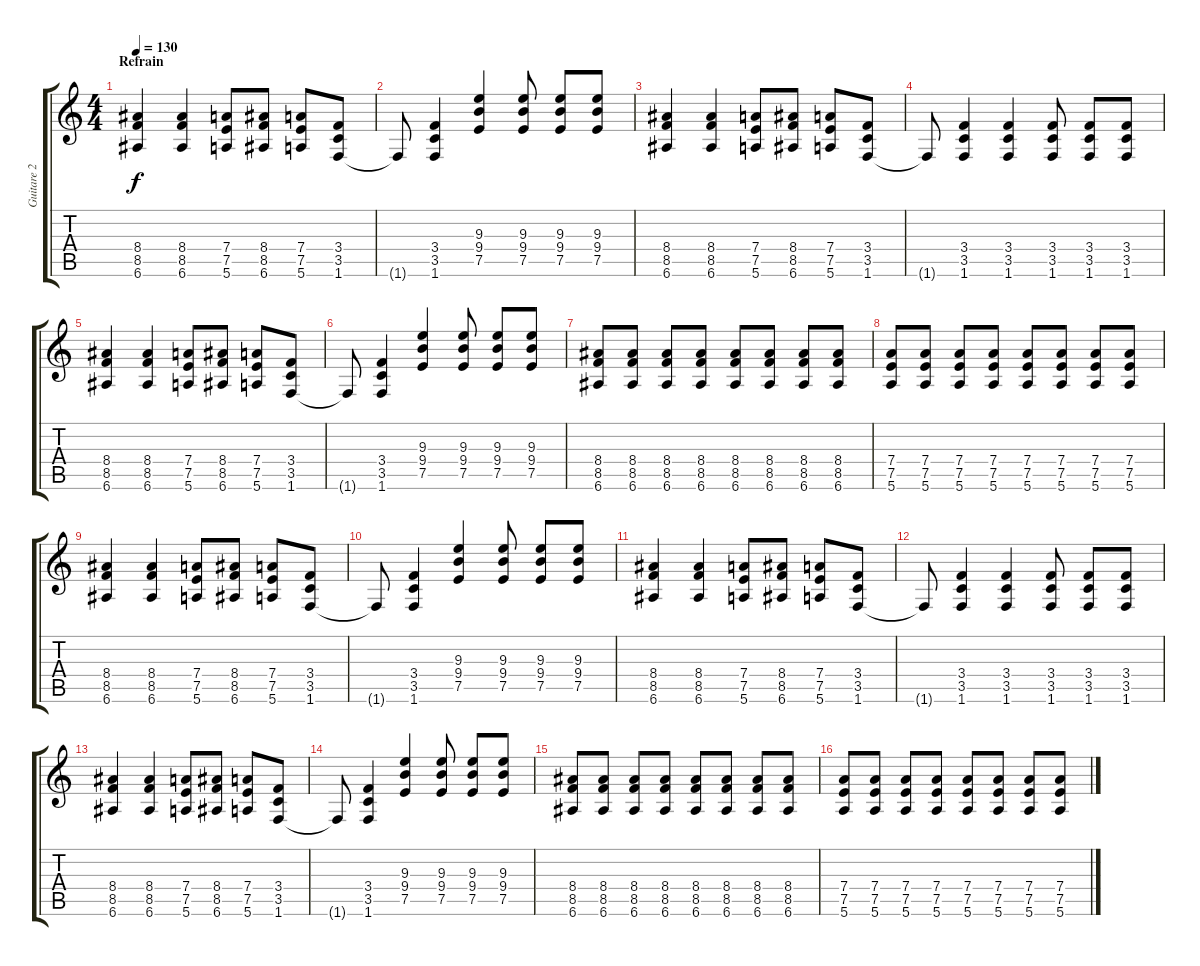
\track ("Guitare 2" "Guitare 2") {instrument electricguitarclean}
\staff {score tabs}
\tuning (E4 B3 G3 D3 A2 E2) {hide}
\ts (4 4)
\section ("" "Refrain")
\tempo 130
\clef g2
\ks c
(8.4 8.5 6.6).4{dy f instrument distortionguitar} (8.4 8.5 6.6).4 (7.4 7.5 5.6).8 (8.4 8.5 6.6).8 (7.4 7.5 5.6).8 (3.4 3.5 1.6).8 |
1.6{t}.8 (3.4 3.5 1.6).4 (9.3 9.4 7.5).4 (9.3 9.4 7.5).8 (9.3 9.4 7.5).8 (9.3 9.4 7.5).8 |
(8.4 8.5 6.6).4{instrument distortionguitar} (8.4 8.5 6.6).4 (7.4 7.5 5.6).8 (8.4 8.5 6.6).8 (7.4 7.5 5.6).8 (3.4 3.5 1.6).8 |
1.6{t}.8 (3.4 3.5 1.6).4 (3.4 3.5 1.6).4 (3.4 3.5 1.6).8 (3.4 3.5 1.6).8 (3.4 3.5 1.6).8 |
(8.4 8.5 6.6).4{instrument distortionguitar} (8.4 8.5 6.6).4 (7.4 7.5 5.6).8 (8.4 8.5 6.6).8 (7.4 7.5 5.6).8 (3.4 3.5 1.6).8 |
1.6{t}.8 (3.4 3.5 1.6).4 (9.3 9.4 7.5).4 (9.3 9.4 7.5).8 (9.3 9.4 7.5).8 (9.3 9.4 7.5).8 |
(8.4 8.5 6.6).8{instrument distortionguitar} (8.4 8.5 6.6).8 (8.4 8.5 6.6).8 (8.4 8.5 6.6).8 (8.4 8.5 6.6).8 (8.4 8.5 6.6).8 (8.4 8.5 6.6).8 (8.4 8.5 6.6).8 |
(7.4 7.5 5.6).8 (7.4 7.5 5.6).8 (7.4 7.5 5.6).8 (7.4 7.5 5.6).8 (7.4 7.5 5.6).8 (7.4 7.5 5.6).8 (7.4 7.5 5.6).8 (7.4 7.5 5.6).8 |
(8.4 8.5 6.6).4{instrument distortionguitar} (8.4 8.5 6.6).4 (7.4 7.5 5.6).8 (8.4 8.5 6.6).8 (7.4 7.5 5.6).8 (3.4 3.5 1.6).8 |
1.6{t}.8 (3.4 3.5 1.6).4 (9.3 9.4 7.5).4 (9.3 9.4 7.5).8 (9.3 9.4 7.5).8 (9.3 9.4 7.5).8 |
(8.4 8.5 6.6).4{instrument distortionguitar} (8.4 8.5 6.6).4 (7.4 7.5 5.6).8 (8.4 8.5 6.6).8 (7.4 7.5 5.6).8 (3.4 3.5 1.6).8 |
1.6{t}.8 (3.4 3.5 1.6).4 (3.4 3.5 1.6).4 (3.4 3.5 1.6).8 (3.4 3.5 1.6).8 (3.4 3.5 1.6).8 |
(8.4 8.5 6.6).4{instrument distortionguitar} (8.4 8.5 6.6).4 (7.4 7.5 5.6).8 (8.4 8.5 6.6).8 (7.4 7.5 5.6).8 (3.4 3.5 1.6).8 |
1.6{t}.8 (3.4 3.5 1.6).4 (9.3 9.4 7.5).4 (9.3 9.4 7.5).8 (9.3 9.4 7.5).8 (9.3 9.4 7.5).8 |
(8.4 8.5 6.6).8{instrument distortionguitar} (8.4 8.5 6.6).8 (8.4 8.5 6.6).8 (8.4 8.5 6.6).8 (8.4 8.5 6.6).8 (8.4 8.5 6.6).8 (8.4 8.5 6.6).8 (8.4 8.5 6.6).8 |
(7.4 7.5 5.6).8 (7.4 7.5 5.6).8 (7.4 7.5 5.6).8 (7.4 7.5 5.6).8 (7.4 7.5 5.6).8 (7.4 7.5 5.6).8 (7.4 7.5 5.6).8 (7.4 7.5 5.6).8
